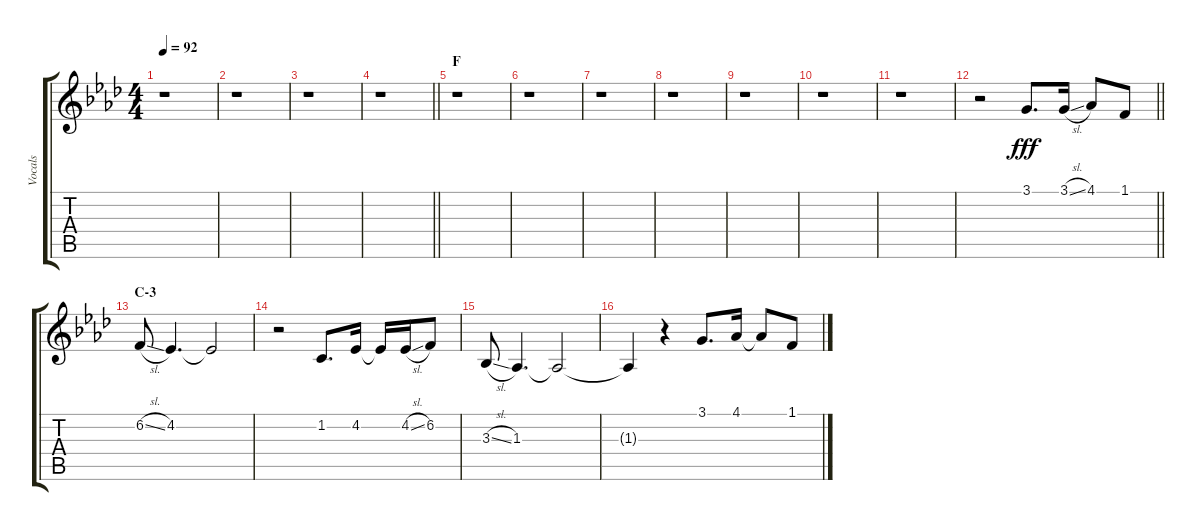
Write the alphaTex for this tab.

\track ("Vocals" "Vocals") {instrument voiceoohs}
\staff {score tabs}
\tuning (E4 B3 G3 D3 A2 E2) {hide}
\ts (4 4)
\tempo 92
\clef g2
\ks ab
r.1{dy fff} |
r.1 |
r.1 |
\barLineRight lightlight
r.1 |
\section ("" "F")
r.1 |
r.1 |
r.1 |
r.1 |
r.1 |
r.1 |
r.1 |
\barLineRight lightlight
r.2 3.1.8{d} 3.1{sl}.16 4.1.8 1.1.8 |
\section ("" "C-3")
6.2{sl}.8 4.2.4{d} 4.2{t}.2 |
r.2 1.2.8{d} 4.2.16 4.2{t}.16 4.2{sl}.16 6.2.8 |
3.3{sl}.8 1.3.4{d} 1.3{t}.2 |
1.3{t}.4 r.4 3.1.8{d} 4.1.16 4.1{t}.8 1.1.8
